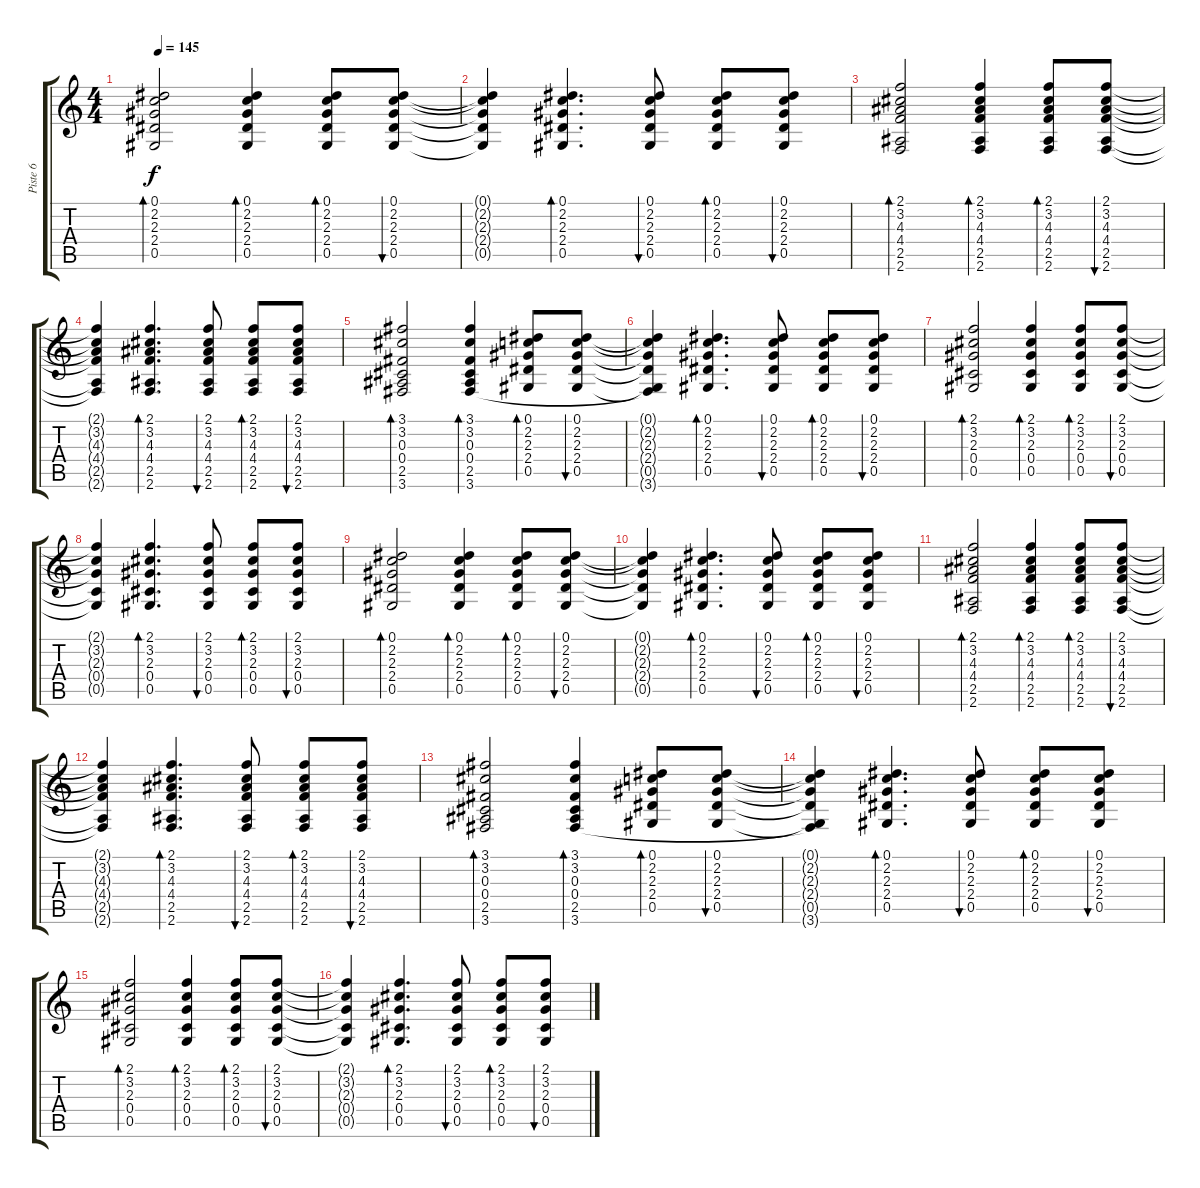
\track ("Piste 6" "Piste 6") {instrument acousticguitarnylon}
\staff {score tabs}
\tuning (Eb4 Bb3 Gb3 Db3 Ab2 Eb2) {hide}
\ts (4 4)
\tempo 145
\clef g2
\ks c
(0.1 2.2 2.3 2.4 0.5).2{bd 120 dy f} (0.1 2.2 2.3 2.4 0.5).4{bd 120} (0.1 2.2 2.3 2.4 0.5).8{bd 120} (0.1 2.2 2.3 2.4 0.5).8{bu 120} |
(0.1{t} 2.2{t} 2.3{t} 2.4{t} 0.5{t}).4 (0.1 2.2 2.3 2.4 0.5).4{d bd 120} (0.1 2.2 2.3 2.4 0.5).8{bu 120} (0.1 2.2 2.3 2.4 0.5).8{bd 120} (0.1 2.2 2.3 2.4 0.5).8{bu 120} |
(2.1 3.2 4.3 4.4 2.5 2.6).2{bd 120} (2.1 3.2 4.3 4.4 2.5 2.6).4{bd 120} (2.1 3.2 4.3 4.4 2.5 2.6).8{bd 120} (2.1 3.2 4.3 4.4 2.5 2.6).8{bu 120} |
(2.1{t} 3.2{t} 4.3{t} 4.4{t} 2.5{t} 2.6{t}).4 (2.1 3.2 4.3 4.4 2.5 2.6).4{d bd 120} (2.1 3.2 4.3 4.4 2.5 2.6).8{bu 120} (2.1 3.2 4.3 4.4 2.5 2.6).8{bd 120} (2.1 3.2 4.3 4.4 2.5 2.6).8{bu 120} |
(3.1 3.2 0.3 0.4 2.5 3.6).2{bd 120} (3.1 3.2 0.3 0.4 2.5 3.6).4{bd 120} (0.1 2.2 2.3 2.4 0.5).8{bd 120} (0.1 2.2 2.3 2.4 0.5).8{bu 120} |
(0.1{t} 2.2{t} 2.3{t} 2.4{t} 0.5{t} 3.6{t}).4 (0.1 2.2 2.3 2.4 0.5).4{d bd 120} (0.1 2.2 2.3 2.4 0.5).8{bu 120} (0.1 2.2 2.3 2.4 0.5).8{bd 120} (0.1 2.2 2.3 2.4 0.5).8{bu 120} |
(2.1 3.2 2.3 0.4 0.5).2{bd 120} (2.1 3.2 2.3 0.4 0.5).4{bd 120} (2.1 3.2 2.3 0.4 0.5).8{bd 120} (2.1 3.2 2.3 0.4 0.5).8{bu 120} |
(2.1{t} 3.2{t} 2.3{t} 0.4{t} 0.5{t}).4 (2.1 3.2 2.3 0.4 0.5).4{d bd 120} (2.1 3.2 2.3 0.4 0.5).8{bu 120} (2.1 3.2 2.3 0.4 0.5).8{bd 120} (2.1 3.2 2.3 0.4 0.5).8{bu 120} |
(0.1 2.2 2.3 2.4 0.5).2{bd 120} (0.1 2.2 2.3 2.4 0.5).4{bd 120} (0.1 2.2 2.3 2.4 0.5).8{bd 120} (0.1 2.2 2.3 2.4 0.5).8{bu 120} |
(0.1{t} 2.2{t} 2.3{t} 2.4{t} 0.5{t}).4 (0.1 2.2 2.3 2.4 0.5).4{d bd 120} (0.1 2.2 2.3 2.4 0.5).8{bu 120} (0.1 2.2 2.3 2.4 0.5).8{bd 120} (0.1 2.2 2.3 2.4 0.5).8{bu 120} |
(2.1 3.2 4.3 4.4 2.5 2.6).2{bd 120} (2.1 3.2 4.3 4.4 2.5 2.6).4{bd 120} (2.1 3.2 4.3 4.4 2.5 2.6).8{bd 120} (2.1 3.2 4.3 4.4 2.5 2.6).8{bu 120} |
(2.1{t} 3.2{t} 4.3{t} 4.4{t} 2.5{t} 2.6{t}).4 (2.1 3.2 4.3 4.4 2.5 2.6).4{d bd 120} (2.1 3.2 4.3 4.4 2.5 2.6).8{bu 120} (2.1 3.2 4.3 4.4 2.5 2.6).8{bd 120} (2.1 3.2 4.3 4.4 2.5 2.6).8{bu 120} |
(3.1 3.2 0.3 0.4 2.5 3.6).2{bd 120} (3.1 3.2 0.3 0.4 2.5 3.6).4{bd 120} (0.1 2.2 2.3 2.4 0.5).8{bd 120} (0.1 2.2 2.3 2.4 0.5).8{bu 120} |
(0.1{t} 2.2{t} 2.3{t} 2.4{t} 0.5{t} 3.6{t}).4 (0.1 2.2 2.3 2.4 0.5).4{d bd 120} (0.1 2.2 2.3 2.4 0.5).8{bu 120} (0.1 2.2 2.3 2.4 0.5).8{bd 120} (0.1 2.2 2.3 2.4 0.5).8{bu 120} |
(2.1 3.2 2.3 0.4 0.5).2{bd 120} (2.1 3.2 2.3 0.4 0.5).4{bd 120} (2.1 3.2 2.3 0.4 0.5).8{bd 120} (2.1 3.2 2.3 0.4 0.5).8{bu 120} |
(2.1{t} 3.2{t} 2.3{t} 0.4{t} 0.5{t}).4 (2.1 3.2 2.3 0.4 0.5).4{d bd 120} (2.1 3.2 2.3 0.4 0.5).8{bu 120} (2.1 3.2 2.3 0.4 0.5).8{bd 120} (2.1 3.2 2.3 0.4 0.5).8{bu 120}
